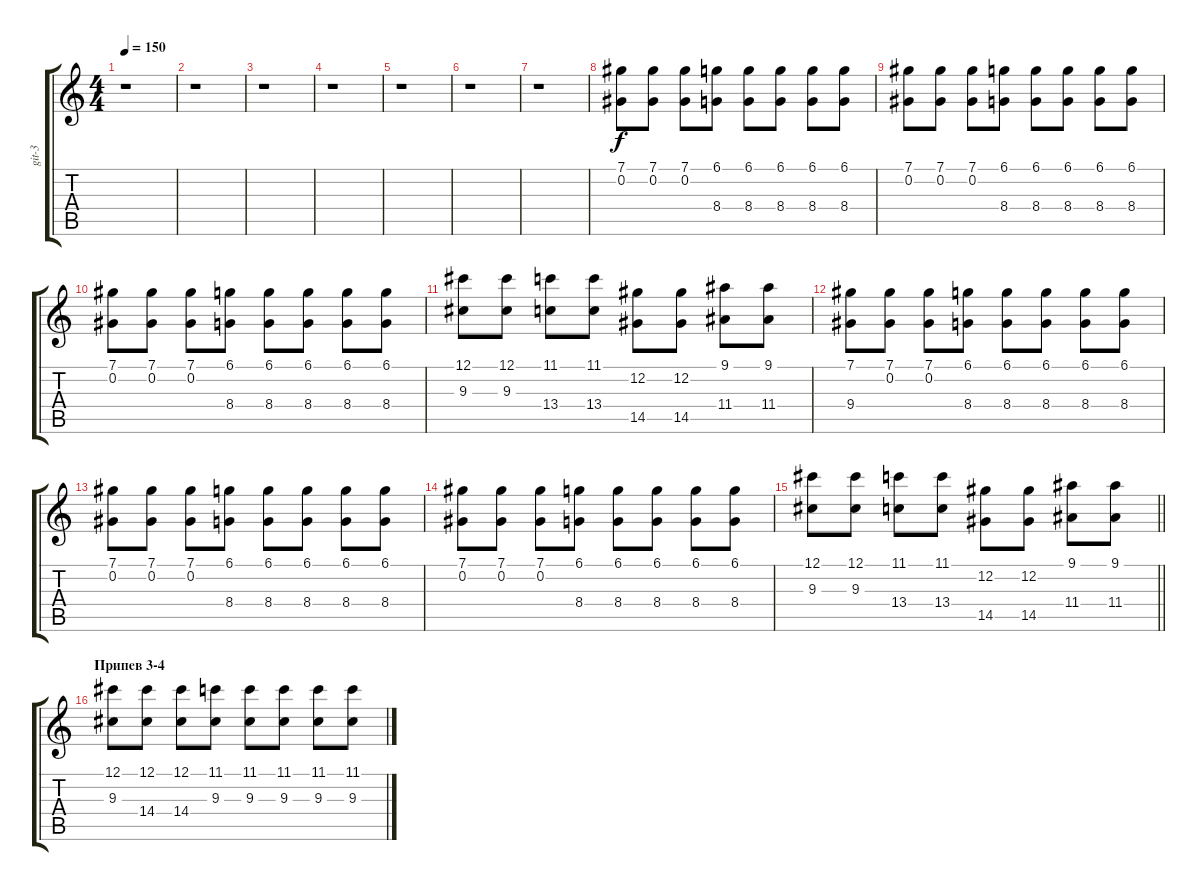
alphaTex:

\track ("git-3" "git-3") {instrument electricguitarjazz}
\staff {score tabs}
\tuning (Db4 Ab3 E3 B2 Gb2 Db2) {hide}
\ts (4 4)
\tempo 150
\clef g2
\ks c
r.1{dy f} |
r.1 |
r.1 |
r.1 |
r.1 |
r.1 |
r.1 |
(7.1 0.2).8 (7.1 0.2).8 (7.1 0.2).8 (6.1 8.4).8 (6.1 8.4).8 (6.1 8.4).8 (6.1 8.4).8 (6.1 8.4).8 |
(7.1 0.2).8 (7.1 0.2).8 (7.1 0.2).8 (6.1 8.4).8 (6.1 8.4).8 (6.1 8.4).8 (6.1 8.4).8 (6.1 8.4).8 |
(7.1 0.2).8 (7.1 0.2).8 (7.1 0.2).8 (6.1 8.4).8 (6.1 8.4).8 (6.1 8.4).8 (6.1 8.4).8 (6.1 8.4).8 |
(12.1 9.3).8 (12.1 9.3).8 (11.1 13.4).8 (11.1 13.4).8 (12.2 14.5).8 (12.2 14.5).8 (9.1 11.4).8 (9.1 11.4).8 |
(7.1 9.4).8 (7.1 0.2).8 (7.1 0.2).8 (6.1 8.4).8 (6.1 8.4).8 (6.1 8.4).8 (6.1 8.4).8 (6.1 8.4).8 |
(7.1 0.2).8 (7.1 0.2).8 (7.1 0.2).8 (6.1 8.4).8 (6.1 8.4).8 (6.1 8.4).8 (6.1 8.4).8 (6.1 8.4).8 |
(7.1 0.2).8 (7.1 0.2).8 (7.1 0.2).8 (6.1 8.4).8 (6.1 8.4).8 (6.1 8.4).8 (6.1 8.4).8 (6.1 8.4).8 |
\barLineRight lightlight
(12.1 9.3).8 (12.1 9.3).8 (11.1 13.4).8 (11.1 13.4).8 (12.2 14.5).8 (12.2 14.5).8 (9.1 11.4).8 (9.1 11.4).8 |
\section ("" "Припев 3-4")
(12.1 9.3).8 (12.1 14.4).8 (12.1 14.4).8 (11.1 9.3).8 (11.1 9.3).8 (11.1 9.3).8 (11.1 9.3).8 (11.1 9.3).8
